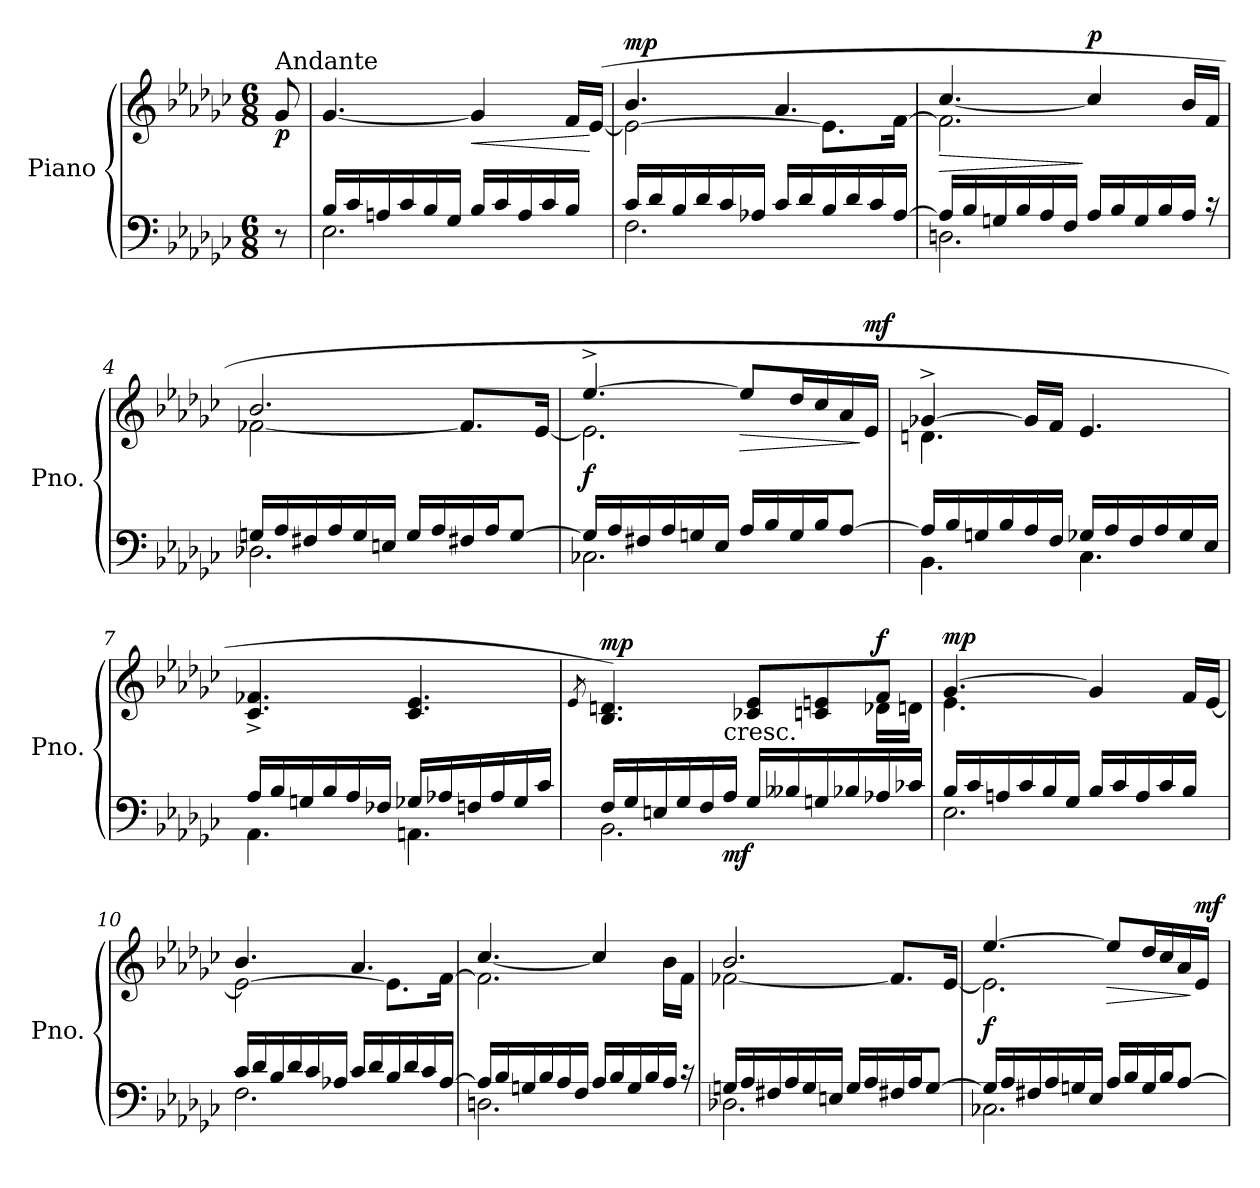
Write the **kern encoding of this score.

**kern	**kern	**dynam
*part1	*part1	*part1
*staff2	*staff1	*staff1/2
*I"Piano	*	*
*I'Pno.	*	*
*clefF4	*clefG2	*
*k[b-e-a-d-g-c-]	*k[b-e-a-d-g-c-]	*
*G-:	*G-:	*
*M6/8	*M6/8	*
=	=	=
!	!LO:TX:a:t=Andante	!
!	!	!LO:DY:b
8r	8g-/	p
=1	=1	=1
*^	*	*
16B-/LL	2.E-\	[4.g-/	.
16c-/	.	.	.
16An/	.	.	.
16c-/	.	.	.
16B-/	.	.	.
16G-/JJ	.	.	.
!	!	!	!LO:HP:b
16B-/LL	.	4g-/]	<
16c-/	.	.	.
16A/	.	.	.
16c-/	.	.	.
16B-/JJ	.	16f/LL	.
16ryy	.	([16e-/JJ	[
=2	=2	=2	=2
*	*	*^	*
!	!	!	!	!LO:DY:a
16c-/LL	2.F\	2e-\_	4.b-/	mp
16d-/	.	.	.	.
16B-/	.	.	.	.
16d-/	.	.	.	.
16c-/	.	.	.	.
16A-X/JJ	.	.	.	.
16c-/LL	.	.	4.a-/	.
16d-/	.	.	.	.
16B-/	.	8.e-\L]	.	.
16d-/	.	.	.	.
16c-/	.	.	.	.
[16A-/JJ	.	[16f\Jk	.	.
!!LO:LB:g=z	!!
=3	=3	=3	=3	=3
!	!	!	!	!LO:HP:b
(16A-/LL]	2.Dn\	2.f\]	[4.cc-/	>
16B-/	.	.	.	.
16Gn/	.	.	.	.
16B-/	.	.	.	.
16A-/	.	.	.	.
16F/JJ	.	.	.	.
!	!	!	!	!LO:DY:n=1:a
16A-/LL	.	.	4cc-/]	] p
16B-/	.	.	.	.
16G/	.	.	.	.
16B-/	.	.	.	.
16A-/JJ	.	.	16b-/LL	.
16r	.	.	(16f/JJ	.
=4	=4	=4	=4	=4
16Gn/LL	2.D-X\	2.b-/	[2f-X\	.
16A-/	.	.	.	.
16F#X/	.	.	.	.
16A-/	.	.	.	.
16G/	.	.	.	.
16En/JJ	.	.	.	.
16G/LL	.	.	.	.
16A-/	.	.	.	.
16F#X/	.	.	8.f-/L]	.
16A-/J	.	.	.	.
[8G/J	.	.	.	.
.	.	.	[16e-/Jk	.
!!LO:LB:g=z	!!
=5	=5	=5	=5	=5
!	!	!	!	!LO:DY:b
16G/LL]	2.C-X\	[4.ee-^/	2.e-\]	f
16A-/	.	.	.	.
16F#X/	.	.	.	.
16A-/	.	.	.	.
16Gn/	.	.	.	.
16E-/JJ	.	.	.	.
!	!	!	!	!LO:HP:b
16A-/LL	.	8ee-/L]	.	>
16B-/	.	.	.	.
16G/	.	16dd-/L	.	.
16B-/J	.	16cc-/	.	.
[8A-/J	.	16a-/	.	.
!	!	!	!	!LO:DY:n=1:a
.	.	16e-/JJ	.	] mf
=6	=6	=6	=6	=6
16A-/LL]	4.BB-\	[4g-X^/	4.dn\	.
16B-/	.	.	.	.
16Gn/	.	.	.	.
16B-/	.	.	.	.
16A-/	.	16g-/LL]	.	.
16F/JJ	.	16f/JJ	.	.
16G-X/LL	4.C-\	4.e-/	4.ryy	.
16A-/	.	.	.	.
16F/	.	.	.	.
16A-/	.	.	.	.
16G-/	.	.	.	.
16E-/JJ	.	.	.	.
*	*	*v	*v	*
!!LO:LB:g=z
=7	=7	=7	=7
16A-/LL	4.AA-\	4.c-/^ 4.f-X/^	.
16B-/	.	.	.
16Gn/	.	.	.
16B-/	.	.	.
16A-/	.	.	.
16F-X/JJ	.	.	.
16G-X/LL	4.AAn\	4.c-/ 4.e-/	.
16A-X/	.	.	.
16Fn/	.	.	.
16A-/	.	.	.
16G-/	.	.	.
16c-/JJ	.	.	.
=8	=8	=8	=8
.	.	8qe-/	.
*	*	*^	*
!	!	!	!	!LO:DY:a
16F/LL	2.BB-\	4.B-/ 4.dn/)	8ryy	mp
16G-/	.	.	.	.
*	*	*v	*v	*
16En/	.	.	.
16G-/	.	.	.
16F/	.	.	.
!LO:TX:a:t=cresc.	!	!	!
!	!	!	!LO:DY:b=2
16A-/JJ	.	.	mf
16G-/LL	.	8c-X/ 8e-/L	.
16B--X/	.	.	.
16Gn/	.	8cn/ 8en/	.
16B-X/	.	.	.
*	*	*^	*
!	!	!	!	!LO:DY:a
16A-X/	.	8f/J	16d-X\LL	f
16c-X/JJ	.	.	16d\JJ	.
!!LO:LB:g=z	!!
=9	=9	=9	=9	=9
!	!	!	!	!LO:DY:a
16B-/LL	2.E-\	[4.g-/	4.e-\	mp
16c-/	.	.	.	.
16An/	.	.	.	.
16c-/	.	.	.	.
16B-/	.	.	.	.
16G-/JJ	.	.	.	.
16B-/LL	.	4g-/]	4.ryy	.
16c-/	.	.	.	.
16A/	.	.	.	.
16c-/	.	.	.	.
16B-/JJ	.	16f/LL	.	.
16ryy	.	[16e-/JJ	.	.
=10	=10	=10	=10	=10
16c-/LL	2.F\	2e-\_	4.b-/	.
16d-/	.	.	.	.
16B-/	.	.	.	.
16d-/	.	.	.	.
16c-/	.	.	.	.
16A-X/JJ	.	.	.	.
16c-/LL	.	.	4.a-/	.
16d-/	.	.	.	.
16B-/	.	8.e-\L]	.	.
16d-/	.	.	.	.
16c-/	.	.	.	.
[16A-/JJ	.	[16f\Jk	.	.
!!LO:PB:g=z	!!
=11	=11	=11	=11	=11
16A-/LL]	2.Dn\	2.f\]	[4.cc-/	.
16B-/	.	.	.	.
16Gn/	.	.	.	.
16B-/	.	.	.	.
16A-/	.	.	.	.
16F/JJ	.	.	.	.
16A-/LL	.	.	4cc-/]	.
16B-/	.	.	.	.
16G/	.	.	.	.
16B-/	.	.	.	.
16A-/JJ	.	.	16b-\LL	.
16r	.	.	16f\JJ	.
=12	=12	=12	=12	=12
16Gn/LL	2.D-X\	2.b-/	[2f-X\	.
16A-/	.	.	.	.
16F#X/	.	.	.	.
16A-/	.	.	.	.
16G/	.	.	.	.
16En/JJ	.	.	.	.
16G/LL	.	.	.	.
16A-/	.	.	.	.
16F#X/	.	.	8.f-/L]	.
16A-/J	.	.	.	.
[8G/J	.	.	.	.
.	.	.	[16e-/Jk	.
!!LO:LB:g=z	!!
=13	=13	=13	=13	=13
!	!	!	!	!LO:DY:b
16G/LL]	2.C-X\	[4.ee-/	2.e-\]	f
16A-/	.	.	.	.
16F#X/	.	.	.	.
16A-/	.	.	.	.
16Gn/	.	.	.	.
16E-/JJ	.	.	.	.
!	!	!	!	!LO:HP:b
16A-/LL	.	8ee-/L]	.	>
16B-/	.	.	.	.
16G/	.	16dd-/L	.	.
16B-/J	.	16cc-/	.	.
[8A-/J	.	16a-/	.	.
!	!	!	!	!LO:DY:n=1:a
.	.	16e-/JJ	.	] mf
*v	*v	*	*	*
*	*v	*v	*
=	=	=
*-	*-	*-
